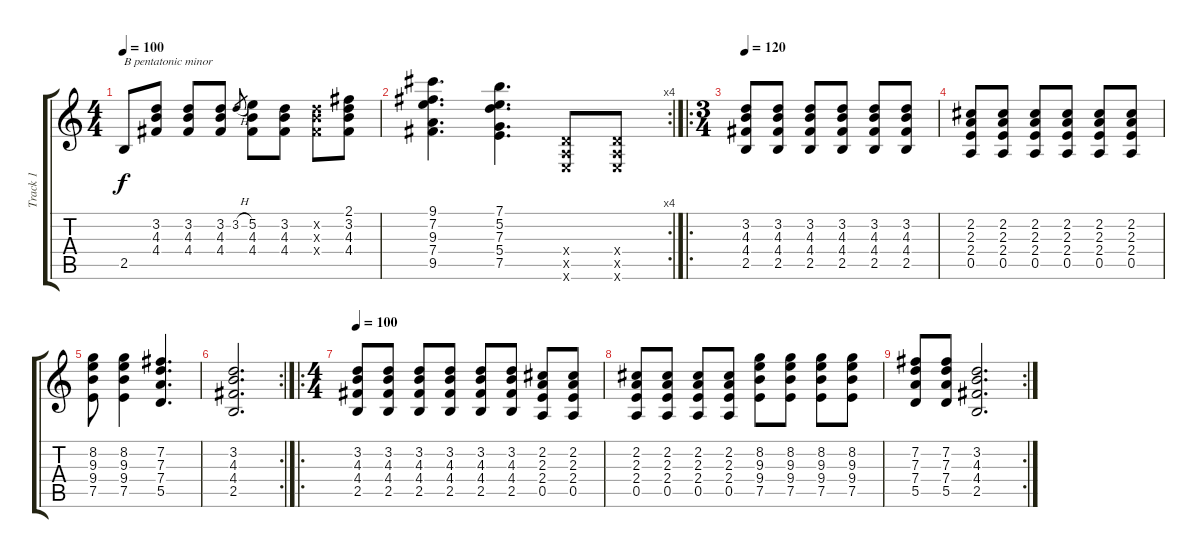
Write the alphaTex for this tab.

\track ("Track 1" "Track 1") {instrument distortionguitar}
\staff {score tabs}
\tuning (E4 B3 G3 D3 A2 E2) {hide}
\ts (4 4)
\tempo 100
\clef g2
\ks c
2.5.8{txt "B pentatonic minor" dy f instrument distortionguitar} (3.2 4.3 4.4).8 (3.2 4.3 4.4).8 (3.2 4.3 4.4).8 3.2{h}.8{gr} (5.2 4.3 4.4).8 (3.2 4.3 4.4).8 (3.2{x} 4.3{x} 4.4{x}).8 (2.1 3.2 4.3 4.4).8 |
\rc 4
(9.1 7.2 9.3 7.4 9.5).4{d} (7.1 5.2 7.3 5.4 7.5).4{d} (0.4{x} 0.5{x} 0.6{x}).8 (0.4{x} 0.5{x} 0.6{x}).8 |
\ro
\ts (3 4)
\tempo 120
(3.2 4.3 4.4 2.5).8 (3.2 4.3 4.4 2.5).8 (3.2 4.3 4.4 2.5).8 (3.2 4.3 4.4 2.5).8 (3.2 4.3 4.4 2.5).8 (3.2 4.3 4.4 2.5).8 |
(2.2 2.3 2.4 0.5).8 (2.2 2.3 2.4 0.5).8 (2.2 2.3 2.4 0.5).8 (2.2 2.3 2.4 0.5).8 (2.2 2.3 2.4 0.5).8 (2.2 2.3 2.4 0.5).8 |
(8.2 9.3 9.4 7.5).8 (8.2 9.3 9.4 7.5).4 (7.2 7.3 7.4 5.5).4{d} |
\rc 2
(3.2 4.3 4.4 2.5).2{d} |
\ro
\ts (4 4)
\tempo 100
(3.2 4.3 4.4 2.5).8 (3.2 4.3 4.4 2.5).8 (3.2 4.3 4.4 2.5).8 (3.2 4.3 4.4 2.5).8 (3.2 4.3 4.4 2.5).8 (3.2 4.3 4.4 2.5).8 (2.2 2.3 2.4 0.5).8 (2.2 2.3 2.4 0.5).8 |
(2.2 2.3 2.4 0.5).8 (2.2 2.3 2.4 0.5).8 (2.2 2.3 2.4 0.5).8 (2.2 2.3 2.4 0.5).8 (8.2 9.3 9.4 7.5).8 (8.2 9.3 9.4 7.5).8 (8.2 9.3 9.4 7.5).8 (8.2 9.3 9.4 7.5).8 |
\rc 2
(7.2 7.3 7.4 5.5).8 (7.2 7.3 7.4 5.5).8 (3.2 4.3 4.4 2.5).2{d}
